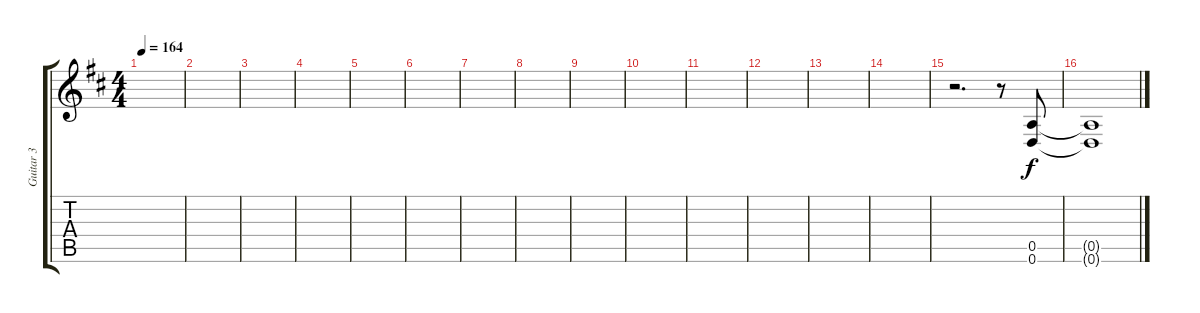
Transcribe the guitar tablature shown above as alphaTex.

\track ("Guitar 3" "Guitar 3") {instrument distortionguitar}
\staff {score tabs}
\tuning (E4 B3 G3 D3 A2 D2) {hide}
\ts (4 4)
\tempo 164
\clef g2
\ks d
|
|
|
|
|
|
|
|
|
|
|
|
|
|
r.2{d} r.8 (0.5 0.6).8 |
(0.5{t} 0.6{t}).1
